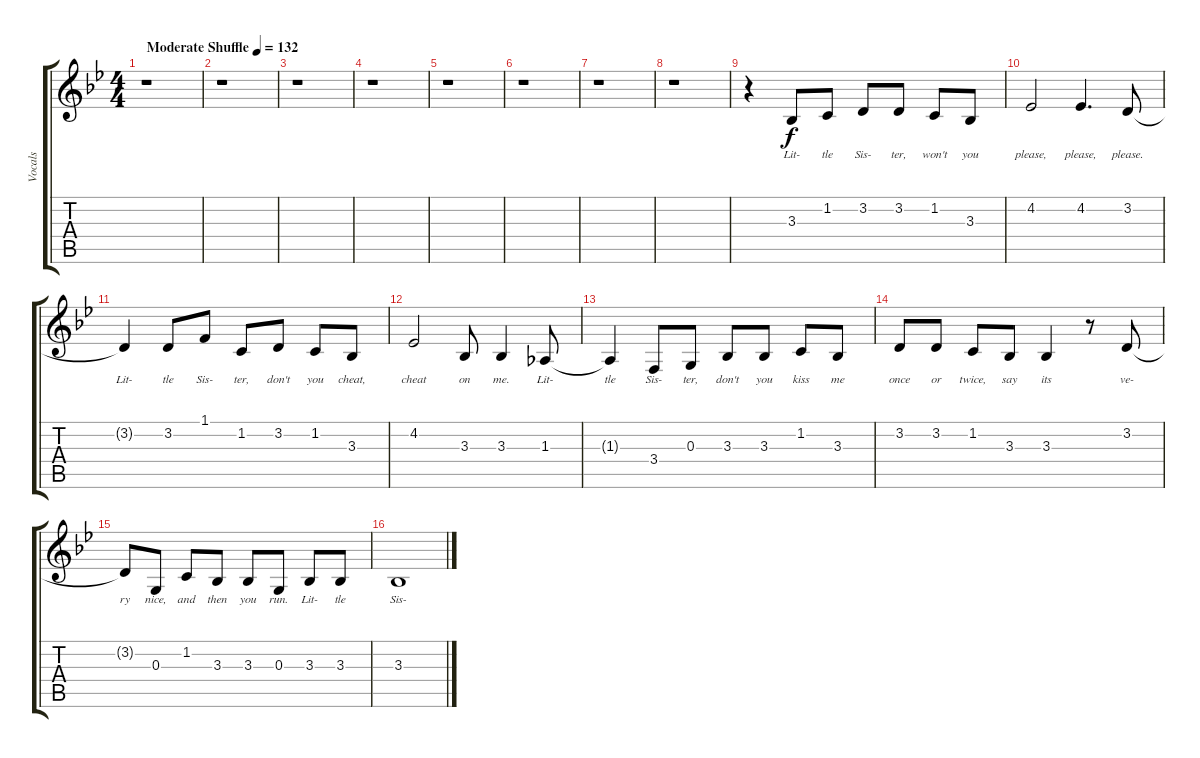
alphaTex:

\track ("Vocals" "Vocals") {instrument harmonica}
\staff {score tabs}
\tuning (E4 B3 G3 D3 A2 E2) {hide}
\ts (4 4)
\tempo (132 "Moderate Shuffle")
\clef g2
\ks bb
r.1{dy f instrument harmonica} |
r.1 |
r.1 |
r.1 |
r.1 |
r.1 |
r.1 |
r.1 |
r.4 3.3.8{lyrics (0 "Lit-") lyrics (1 "") lyrics (2 "") lyrics (3 "") lyrics (4 "")} 1.2.8{lyrics (0 "tle") lyrics (1 "") lyrics (2 "") lyrics (3 "") lyrics (4 "")} 3.2.8{lyrics (0 "Sis-") lyrics (1 "") lyrics (2 "") lyrics (3 "") lyrics (4 "")} 3.2.8{lyrics (0 "ter,") lyrics (1 "") lyrics (2 "") lyrics (3 "") lyrics (4 "")} 1.2.8{lyrics (0 "won't") lyrics (1 "") lyrics (2 "") lyrics (3 "") lyrics (4 "")} 3.3.8{lyrics (0 "you") lyrics (1 "") lyrics (2 "") lyrics (3 "") lyrics (4 "")} |
4.2.2{lyrics (0 "please,") lyrics (1 "") lyrics (2 "") lyrics (3 "") lyrics (4 "")} 4.2.4{d lyrics (0 "please,") lyrics (1 "") lyrics (2 "") lyrics (3 "") lyrics (4 "")} 3.2.8{lyrics (0 "please.") lyrics (1 "") lyrics (2 "") lyrics (3 "") lyrics (4 "")} |
3.2{t}.4{lyrics (0 "Lit-") lyrics (1 "") lyrics (2 "") lyrics (3 "") lyrics (4 "")} 3.2.8{lyrics (0 "tle") lyrics (1 "") lyrics (2 "") lyrics (3 "") lyrics (4 "")} 1.1.8{lyrics (0 "Sis-") lyrics (1 "") lyrics (2 "") lyrics (3 "") lyrics (4 "")} 1.2.8{lyrics (0 "ter,") lyrics (1 "") lyrics (2 "") lyrics (3 "") lyrics (4 "")} 3.2.8{lyrics (0 "don't") lyrics (1 "") lyrics (2 "") lyrics (3 "") lyrics (4 "")} 1.2.8{lyrics (0 "you") lyrics (1 "") lyrics (2 "") lyrics (3 "") lyrics (4 "")} 3.3.8{lyrics (0 "cheat,") lyrics (1 "") lyrics (2 "") lyrics (3 "") lyrics (4 "")} |
4.2.2{lyrics (0 "cheat") lyrics (1 "") lyrics (2 "") lyrics (3 "") lyrics (4 "")} 3.3.8{lyrics (0 "on") lyrics (1 "") lyrics (2 "") lyrics (3 "") lyrics (4 "")} 3.3.4{lyrics (0 "me.") lyrics (1 "") lyrics (2 "") lyrics (3 "") lyrics (4 "")} 1.3.8{lyrics (0 "Lit-") lyrics (1 "") lyrics (2 "") lyrics (3 "") lyrics (4 "")} |
1.3{t}.4{lyrics (0 "tle") lyrics (1 "") lyrics (2 "") lyrics (3 "") lyrics (4 "")} 3.4.8{lyrics (0 "Sis-") lyrics (1 "") lyrics (2 "") lyrics (3 "") lyrics (4 "")} 0.3.8{lyrics (0 "ter,") lyrics (1 "") lyrics (2 "") lyrics (3 "") lyrics (4 "")} 3.3.8{lyrics (0 "don't") lyrics (1 "") lyrics (2 "") lyrics (3 "") lyrics (4 "")} 3.3.8{lyrics (0 "you") lyrics (1 "") lyrics (2 "") lyrics (3 "") lyrics (4 "")} 1.2.8{lyrics (0 "kiss") lyrics (1 "") lyrics (2 "") lyrics (3 "") lyrics (4 "")} 3.3.8{lyrics (0 "me") lyrics (1 "") lyrics (2 "") lyrics (3 "") lyrics (4 "")} |
3.2.8{lyrics (0 "once") lyrics (1 "") lyrics (2 "") lyrics (3 "") lyrics (4 "")} 3.2.8{lyrics (0 "or") lyrics (1 "") lyrics (2 "") lyrics (3 "") lyrics (4 "")} 1.2.8{lyrics (0 "twice,") lyrics (1 "") lyrics (2 "") lyrics (3 "") lyrics (4 "")} 3.3.8{lyrics (0 "say") lyrics (1 "") lyrics (2 "") lyrics (3 "") lyrics (4 "")} 3.3.4{lyrics (0 "its") lyrics (1 "") lyrics (2 "") lyrics (3 "") lyrics (4 "")} r.8 3.2.8{lyrics (0 "ve-") lyrics (1 "") lyrics (2 "") lyrics (3 "") lyrics (4 "")} |
3.2{t}.8{lyrics (0 "ry") lyrics (1 "") lyrics (2 "") lyrics (3 "") lyrics (4 "")} 0.3.8{lyrics (0 "nice,") lyrics (1 "") lyrics (2 "") lyrics (3 "") lyrics (4 "")} 1.2.8{lyrics (0 "and") lyrics (1 "") lyrics (2 "") lyrics (3 "") lyrics (4 "")} 3.3.8{lyrics (0 "then") lyrics (1 "") lyrics (2 "") lyrics (3 "") lyrics (4 "")} 3.3.8{lyrics (0 "you") lyrics (1 "") lyrics (2 "") lyrics (3 "") lyrics (4 "")} 0.3.8{lyrics (0 "run.") lyrics (1 "") lyrics (2 "") lyrics (3 "") lyrics (4 "")} 3.3.8{lyrics (0 "Lit-") lyrics (1 "") lyrics (2 "") lyrics (3 "") lyrics (4 "")} 3.3.8{lyrics (0 "tle") lyrics (1 "") lyrics (2 "") lyrics (3 "") lyrics (4 "")} |
3.3.1{lyrics (0 "Sis-") lyrics (1 "") lyrics (2 "") lyrics (3 "") lyrics (4 "")}
